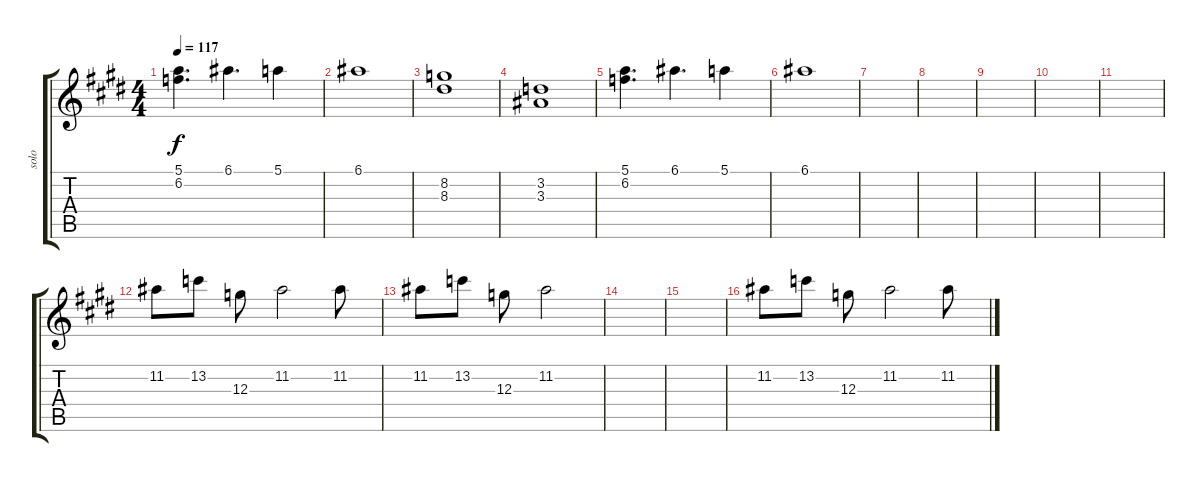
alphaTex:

\track ("solo" "solo") {instrument overdrivenguitar}
\staff {score tabs}
\tuning (E4 B3 G3 D3 A2 E2) {hide}
\ts (4 4)
\tempo 117
\clef g2
\ks c#minor
(5.1 6.2).4{d dy f} 6.1.4{d} 5.1.4 |
6.1.1 |
(8.2 8.3).1 |
(3.2 3.3).1 |
(5.1 6.2).4{d} 6.1.4{d} 5.1.4 |
6.1.1 |
|
|
|
|
|
11.2.8 13.2.8 12.3.8 11.2.2 11.2.8 |
11.2.8 13.2.8 12.3.8 11.2.2 |
|
|
11.2.8 13.2.8 12.3.8 11.2.2 11.2.8
